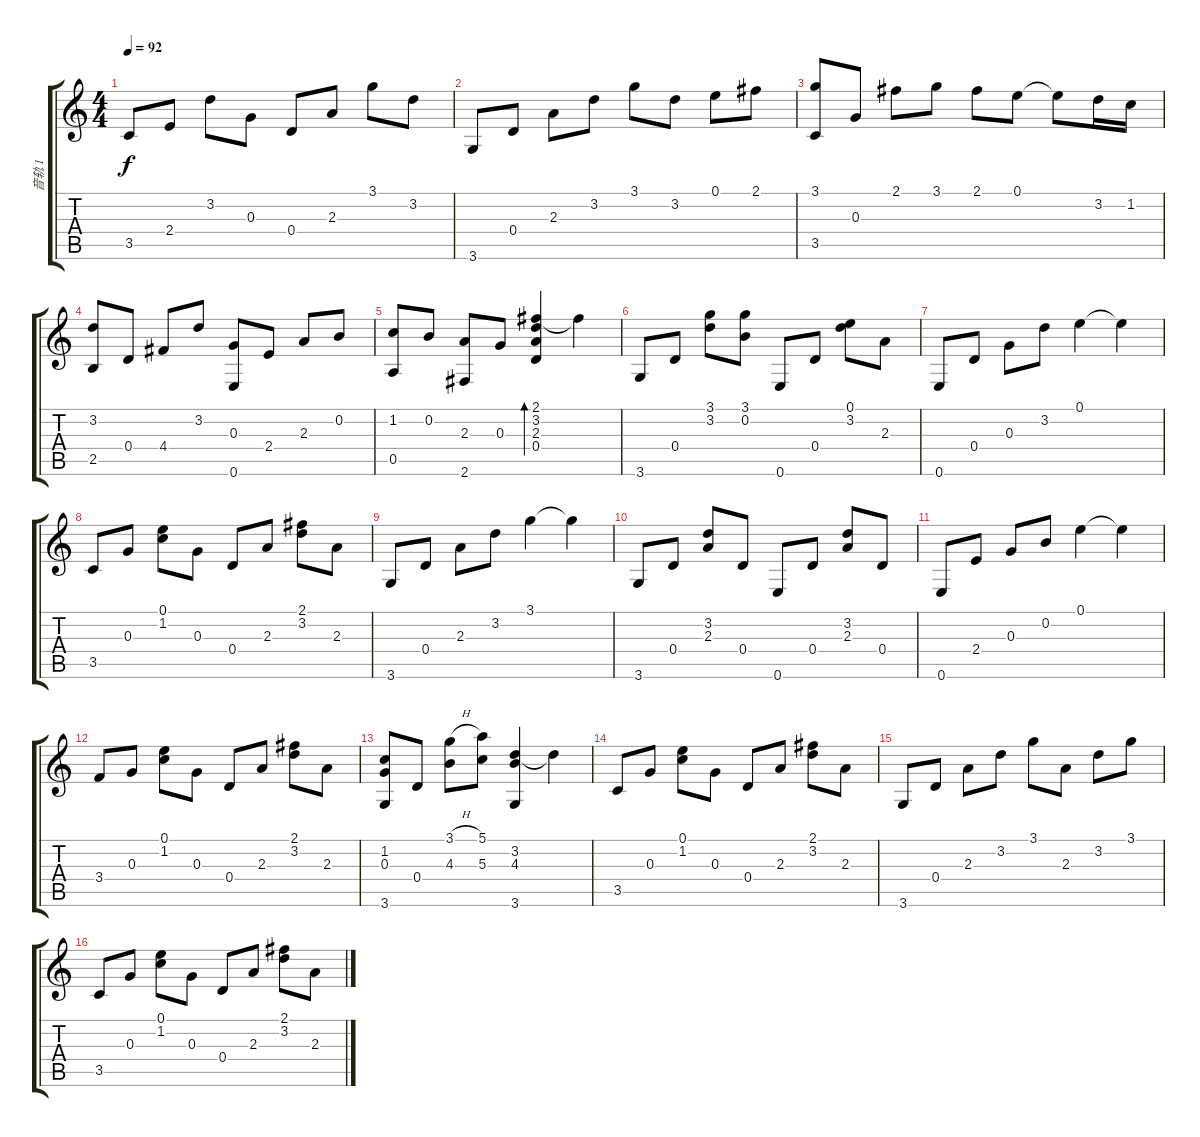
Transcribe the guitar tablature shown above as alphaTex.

\track ("音轨 1" "音轨 1") {instrument acousticguitarnylon}
\staff {score tabs}
\tuning (E4 B3 G3 D3 A2 E2) {hide}
\ts (4 4)
\tempo 92
\clef g2
\ks c
3.5.8{dy f} 2.4.8 3.2.8 0.3.8 0.4.8 2.3.8 3.1.8 3.2.8 |
3.6.8 0.4.8 2.3.8 3.2.8 3.1.8 3.2.8 0.1.8 2.1.8 |
(3.1 3.5).8 0.3.8 2.1.8 3.1.8 2.1.8 0.1.8 0.1{t}.8 3.2.16 1.2.16 |
(3.2 2.5).8 0.4.8 4.4.8 3.2.8 (0.3 0.6).8 2.4.8 2.3.8 0.2.8 |
(1.2 0.5).8 0.2.8 (2.3 2.6).8 0.3.8 (2.1 3.2 2.3 0.4).4{bd 60} 2.1{t}.4 |
3.6.8 0.4.8 (3.1 3.2).8 (3.1 0.2).8 0.6.8 0.4.8 (0.1 3.2).8 2.3.8 |
0.6.8 0.4.8 0.3.8 3.2.8 0.1.4 0.1{t}.4 |
3.5.8 0.3.8 (0.1 1.2).8 0.3.8 0.4.8 2.3.8 (2.1 3.2).8 2.3.8 |
3.6.8 0.4.8 2.3.8 3.2.8 3.1.4 3.1{t}.4 |
3.6.8 0.4.8 (3.2 2.3).8 0.4.8 0.6.8 0.4.8 (3.2 2.3).8 0.4.8 |
0.6.8 2.4.8 0.3.8 0.2.8 0.1.4 0.1{t}.4 |
3.4.8 0.3.8 (0.1 1.2).8 0.3.8 0.4.8 2.3.8 (2.1 3.2).8 2.3.8 |
(1.2 0.3 3.6).8 0.4.8 (3.1{h} 4.3).8 (5.1 5.3).8 (3.2 4.3 3.6).4 3.2{t}.4 |
3.5.8 0.3.8 (0.1 1.2).8 0.3.8 0.4.8 2.3.8 (2.1 3.2).8 2.3.8 |
3.6.8 0.4.8 2.3.8 3.2.8 3.1.8 2.3.8 3.2.8 3.1.8 |
3.5.8 0.3.8 (0.1 1.2).8 0.3.8 0.4.8 2.3.8 (2.1 3.2).8 2.3.8
